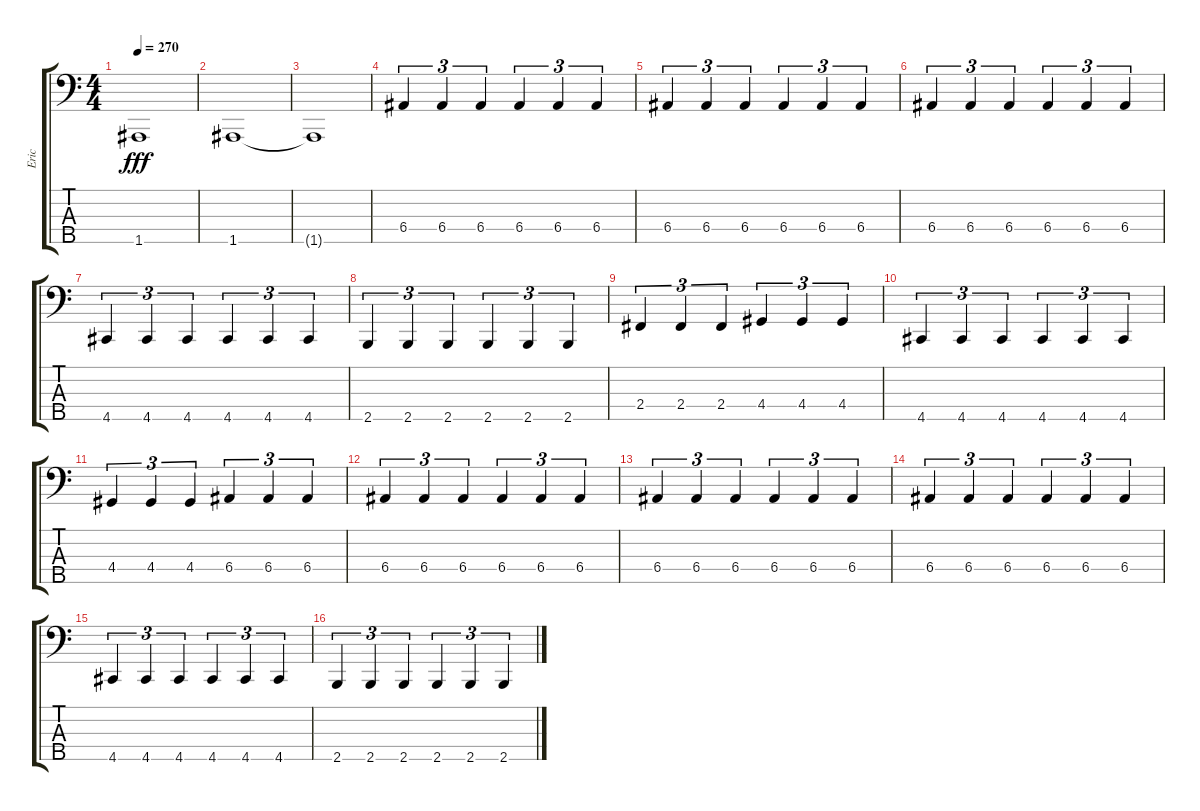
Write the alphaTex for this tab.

\track ("Eric" "Eric") {instrument electricbasspick}
\staff {score tabs}
\tuning (G2 D2 A1 E1 A0) {hide}
\ts (4 4)
\tempo 270
\clef f4
\ks c
1.5{t}.1{dy fff} |
1.5.1 |
1.5{t}.1 |
6.4.4{tu (3 2)} 6.4.4{tu (3 2) beam merge} 6.4.4{tu (3 2)} 6.4.4{tu (3 2)} 6.4.4{tu (3 2) beam merge} 6.4.4{tu (3 2)} |
6.4.4{tu (3 2)} 6.4.4{tu (3 2) beam merge} 6.4.4{tu (3 2)} 6.4.4{tu (3 2)} 6.4.4{tu (3 2) beam merge} 6.4.4{tu (3 2)} |
6.4.4{tu (3 2)} 6.4.4{tu (3 2) beam merge} 6.4.4{tu (3 2)} 6.4.4{tu (3 2)} 6.4.4{tu (3 2) beam merge} 6.4.4{tu (3 2)} |
4.5.4{tu (3 2) beam merge} 4.5.4{tu (3 2) beam merge} 4.5.4{tu (3 2)} 4.5.4{tu (3 2) beam merge} 4.5.4{tu (3 2) beam merge} 4.5.4{tu (3 2)} |
2.5.4{tu (3 2)} 2.5.4{tu (3 2)} 2.5.4{tu (3 2)} 2.5.4{tu (3 2) beam merge} 2.5.4{tu (3 2)} 2.5.4{tu (3 2)} |
2.4.4{tu (3 2) beam merge} 2.4.4{tu (3 2) beam merge} 2.4.4{tu (3 2) beam merge} 4.4.4{tu (3 2) beam merge} 4.4.4{tu (3 2)} 4.4.4{tu (3 2)} |
4.5.4{tu (3 2)} 4.5.4{tu (3 2)} 4.5.4{tu (3 2) beam merge} 4.5.4{tu (3 2) beam merge} 4.5.4{tu (3 2)} 4.5.4{tu (3 2)} |
4.4.4{tu (3 2)} 4.4.4{tu (3 2) beam merge} 4.4.4{tu (3 2) beam merge} 6.4.4{tu (3 2)} 6.4.4{tu (3 2)} 6.4.4{tu (3 2)} |
6.4.4{tu (3 2)} 6.4.4{tu (3 2) beam merge} 6.4.4{tu (3 2)} 6.4.4{tu (3 2)} 6.4.4{tu (3 2) beam merge} 6.4.4{tu (3 2)} |
6.4.4{tu (3 2)} 6.4.4{tu (3 2) beam merge} 6.4.4{tu (3 2)} 6.4.4{tu (3 2)} 6.4.4{tu (3 2) beam merge} 6.4.4{tu (3 2)} |
6.4.4{tu (3 2)} 6.4.4{tu (3 2) beam merge} 6.4.4{tu (3 2)} 6.4.4{tu (3 2)} 6.4.4{tu (3 2) beam merge} 6.4.4{tu (3 2)} |
4.5.4{tu (3 2) beam merge} 4.5.4{tu (3 2) beam merge} 4.5.4{tu (3 2)} 4.5.4{tu (3 2) beam merge} 4.5.4{tu (3 2) beam merge} 4.5.4{tu (3 2)} |
2.5.4{tu (3 2)} 2.5.4{tu (3 2)} 2.5.4{tu (3 2)} 2.5.4{tu (3 2) beam merge} 2.5.4{tu (3 2)} 2.5.4{tu (3 2)}
